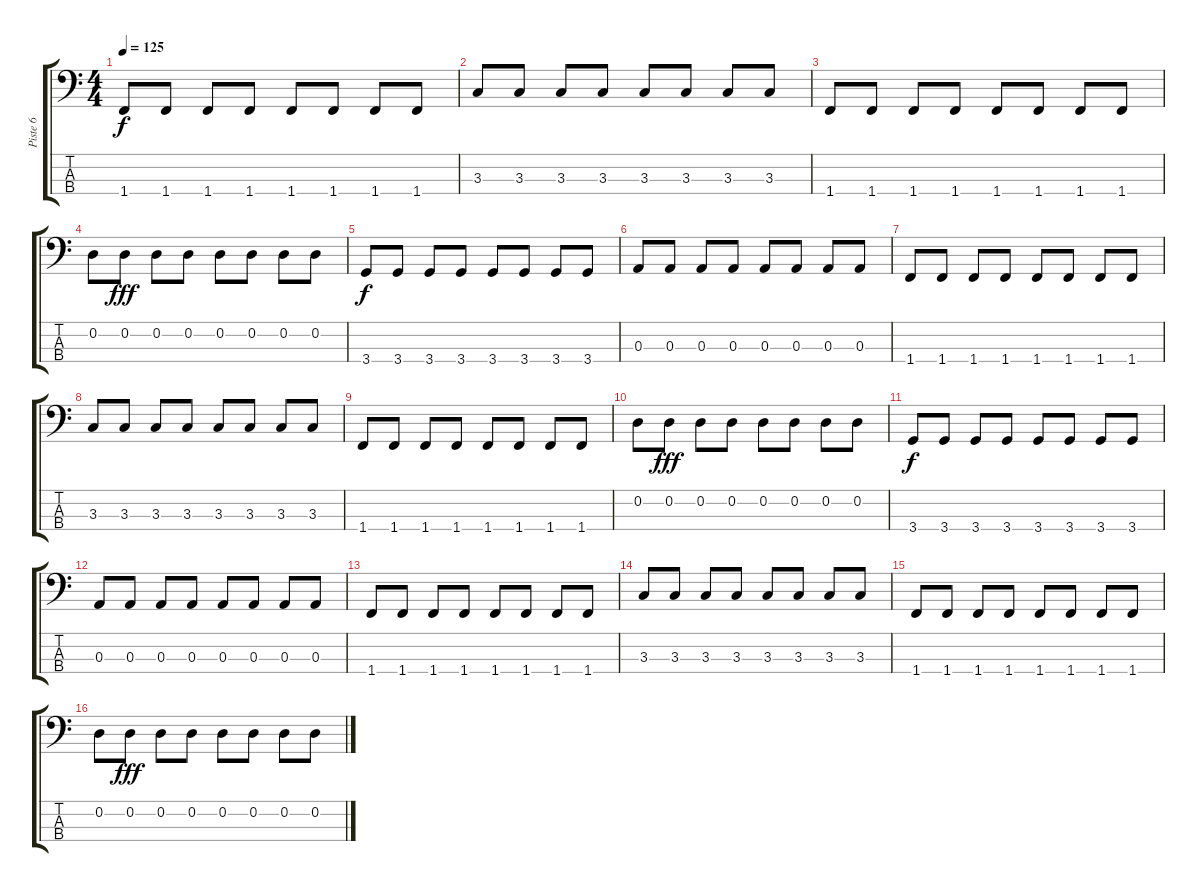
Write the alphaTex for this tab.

\track ("Piste 6" "Piste 6") {instrument slapbass1}
\staff {score tabs}
\tuning (G2 D2 A1 E1) {hide}
\ts (4 4)
\tempo 125
\clef f4
\ks c
1.4.8{dy f} 1.4.8 1.4.8 1.4.8 1.4.8 1.4.8 1.4.8 1.4.8 |
3.3.8 3.3.8 3.3.8 3.3.8 3.3.8 3.3.8 3.3.8 3.3.8 |
1.4.8 1.4.8 1.4.8 1.4.8 1.4.8 1.4.8 1.4.8 1.4.8 |
0.2.8 0.2.8{dy fff} 0.2.8 0.2.8 0.2.8 0.2.8 0.2.8 0.2.8 |
3.4.8{dy f} 3.4.8 3.4.8 3.4.8 3.4.8 3.4.8 3.4.8 3.4.8 |
0.3.8 0.3.8 0.3.8 0.3.8 0.3.8 0.3.8 0.3.8 0.3.8 |
1.4.8 1.4.8 1.4.8 1.4.8 1.4.8 1.4.8 1.4.8 1.4.8 |
3.3.8 3.3.8 3.3.8 3.3.8 3.3.8 3.3.8 3.3.8 3.3.8 |
1.4.8 1.4.8 1.4.8 1.4.8 1.4.8 1.4.8 1.4.8 1.4.8 |
0.2.8 0.2.8{dy fff} 0.2.8 0.2.8 0.2.8 0.2.8 0.2.8 0.2.8 |
3.4.8{dy f} 3.4.8 3.4.8 3.4.8 3.4.8 3.4.8 3.4.8 3.4.8 |
0.3.8 0.3.8 0.3.8 0.3.8 0.3.8 0.3.8 0.3.8 0.3.8 |
1.4.8 1.4.8 1.4.8 1.4.8 1.4.8 1.4.8 1.4.8 1.4.8 |
3.3.8 3.3.8 3.3.8 3.3.8 3.3.8 3.3.8 3.3.8 3.3.8 |
1.4.8 1.4.8 1.4.8 1.4.8 1.4.8 1.4.8 1.4.8 1.4.8 |
0.2.8 0.2.8{dy fff} 0.2.8 0.2.8 0.2.8 0.2.8 0.2.8 0.2.8
